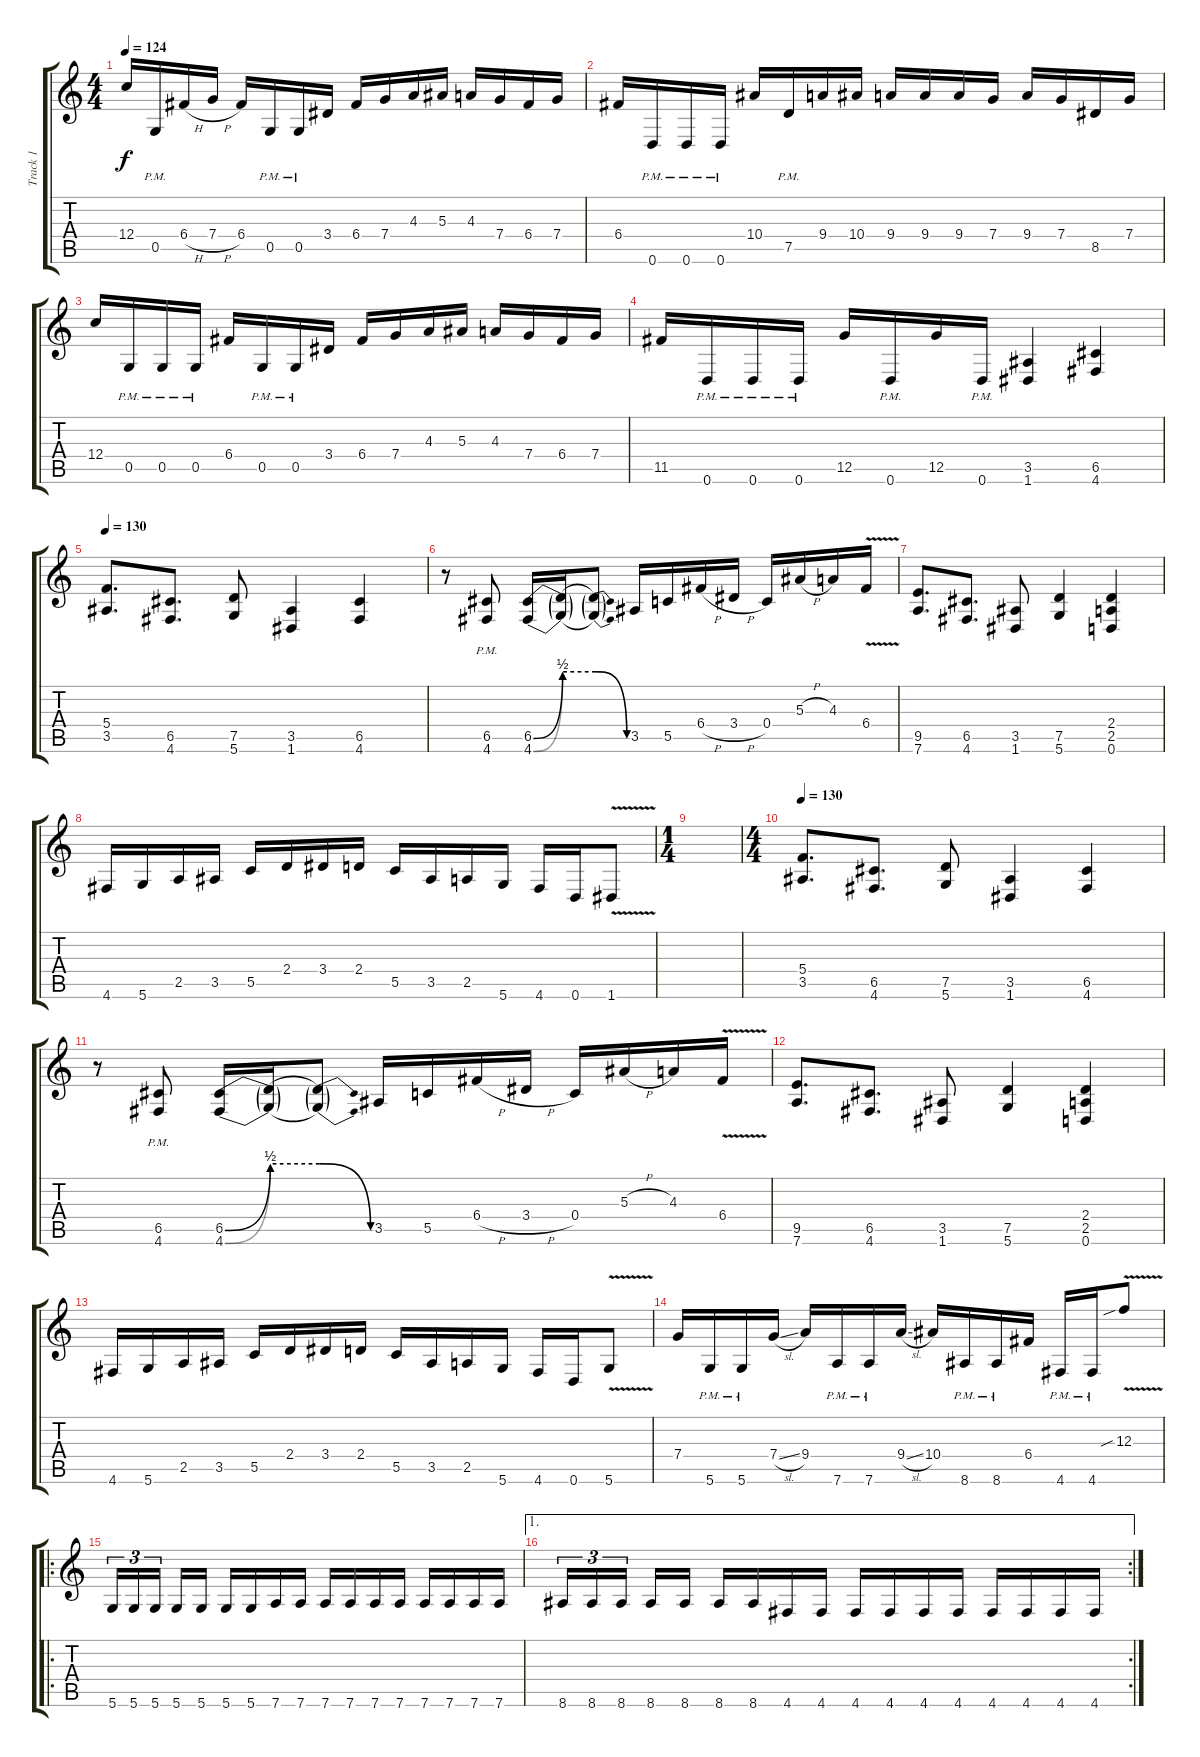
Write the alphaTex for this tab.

\track ("Track 1" "Track 1") {instrument distortionguitar}
\staff {score tabs}
\tuning (D4 A3 F3 C3 G2 D2) {hide}
\ts (4 4)
\tempo 124
\clef g2
\ks c
12.4.16{dy f} 0.5{pm}.16 6.4{h}.16 7.4{h}.16 6.4.16 0.5{pm}.16 0.5{pm}.16 3.4.16 6.4.16 7.4.16 4.3.16 5.3.16 4.3.16 7.4.16 6.4.16 7.4.16 |
6.4.16 0.6{pm}.16 0.6{pm}.16 0.6{pm}.16 10.4.16 7.5{pm}.16 9.4.16 10.4.16 9.4.16 9.4.16 9.4.16 7.4.16 9.4.16 7.4.16 8.5.16 7.4.16 |
12.4.16 0.5{pm}.16 0.5{pm}.16 0.5{pm}.16 6.4.16 0.5{pm}.16 0.5{pm}.16 3.4.16 6.4.16 7.4.16 4.3.16 5.3.16 4.3.16 7.4.16 6.4.16 7.4.16 |
11.5.16 0.6{pm}.16 0.6{pm}.16 0.6{pm}.16 12.5.16 0.6{pm}.16 12.5.16 0.6{pm}.16 (3.5 1.6).4 (6.5 4.6).4 |
\tempo 130
(5.4 3.5).8{d} (6.5 4.6).8{d} (7.5 5.6).8 (3.5 1.6).4 (6.5 4.6).4 |
r.8 (6.5{pm} 4.6{pm}).8 (6.5{be (bend 0 0 60 2)} 4.6{be (bend 0 0 60 2)}).16 (6.5{be (hold 0 2 60 2) t} 4.6{be (hold 0 2 60 2) t}).16 (6.5{be (release 0 2 60 0) t} 4.6{be (release 0 2 60 0) t}).8 3.5.16 5.5.16 6.4{h}.16 3.4{h}.16 0.4.16 5.3{h}.16 4.3.16 6.4{v}.16 |
(9.5 7.6).8{d} (6.5 4.6).8{d} (3.5 1.6).8 (7.5 5.6).4 (2.4 2.5 0.6).4 |
4.6.16 5.6.16 2.5.16 3.5.16 5.5.16 2.4.16 3.4.16 2.4.16 5.5.16 3.5.16 2.5.16 5.6.16 4.6.16 0.6.16 1.6{v}.8 |
\ts (1 4)
|
\ts (4 4)
\tempo 130
(5.4 3.5).8{d} (6.5 4.6).8{d} (7.5 5.6).8 (3.5 1.6).4 (6.5 4.6).4 |
r.8 (6.5{pm} 4.6{pm}).8 (6.5{be (bend 0 0 60 2)} 4.6{be (bend 0 0 60 2)}).16 (6.5{be (hold 0 2 60 2) t} 4.6{be (hold 0 2 60 2) t}).16 (6.5{be (release 0 2 60 0) t} 4.6{be (release 0 2 60 0) t}).8 3.5.16 5.5.16 6.4{h}.16 3.4{h}.16 0.4.16 5.3{h}.16 4.3.16 6.4{v}.16 |
(9.5 7.6).8{d} (6.5 4.6).8{d} (3.5 1.6).8 (7.5 5.6).4 (2.4 2.5 0.6).4 |
4.6.16 5.6.16 2.5.16 3.5.16 5.5.16 2.4.16 3.4.16 2.4.16 5.5.16 3.5.16 2.5.16 5.6.16 4.6.16 0.6.16 5.6{v}.8 |
7.4.16 5.6{pm}.16 5.6{pm}.16 7.4{sl}.16 9.4.16 7.6{pm}.16 7.6{pm}.16 9.4{sl}.16 10.4.16 8.6{pm}.16 8.6{pm}.16 6.4.16 4.6{pm}.16 4.6{pm}.16 12.3{v sib}.8 |
\ro
5.6.16{tu (3 2)} 5.6.16{tu (3 2)} 5.6.16{tu (3 2) beam splitsecondary} 5.6.16 5.6.16 5.6.16 5.6.16 7.6.16 7.6.16 7.6.16 7.6.16 7.6.16 7.6.16 7.6.16 7.6.16 7.6.16 7.6.16 |
\ae 1
\rc 2
8.6.16{tu (3 2)} 8.6.16{tu (3 2)} 8.6.16{tu (3 2) beam splitsecondary} 8.6.16 8.6.16 8.6.16 8.6.16 4.6.16 4.6.16 4.6.16 4.6.16 4.6.16 4.6.16 4.6.16 4.6.16 4.6.16 4.6.16
